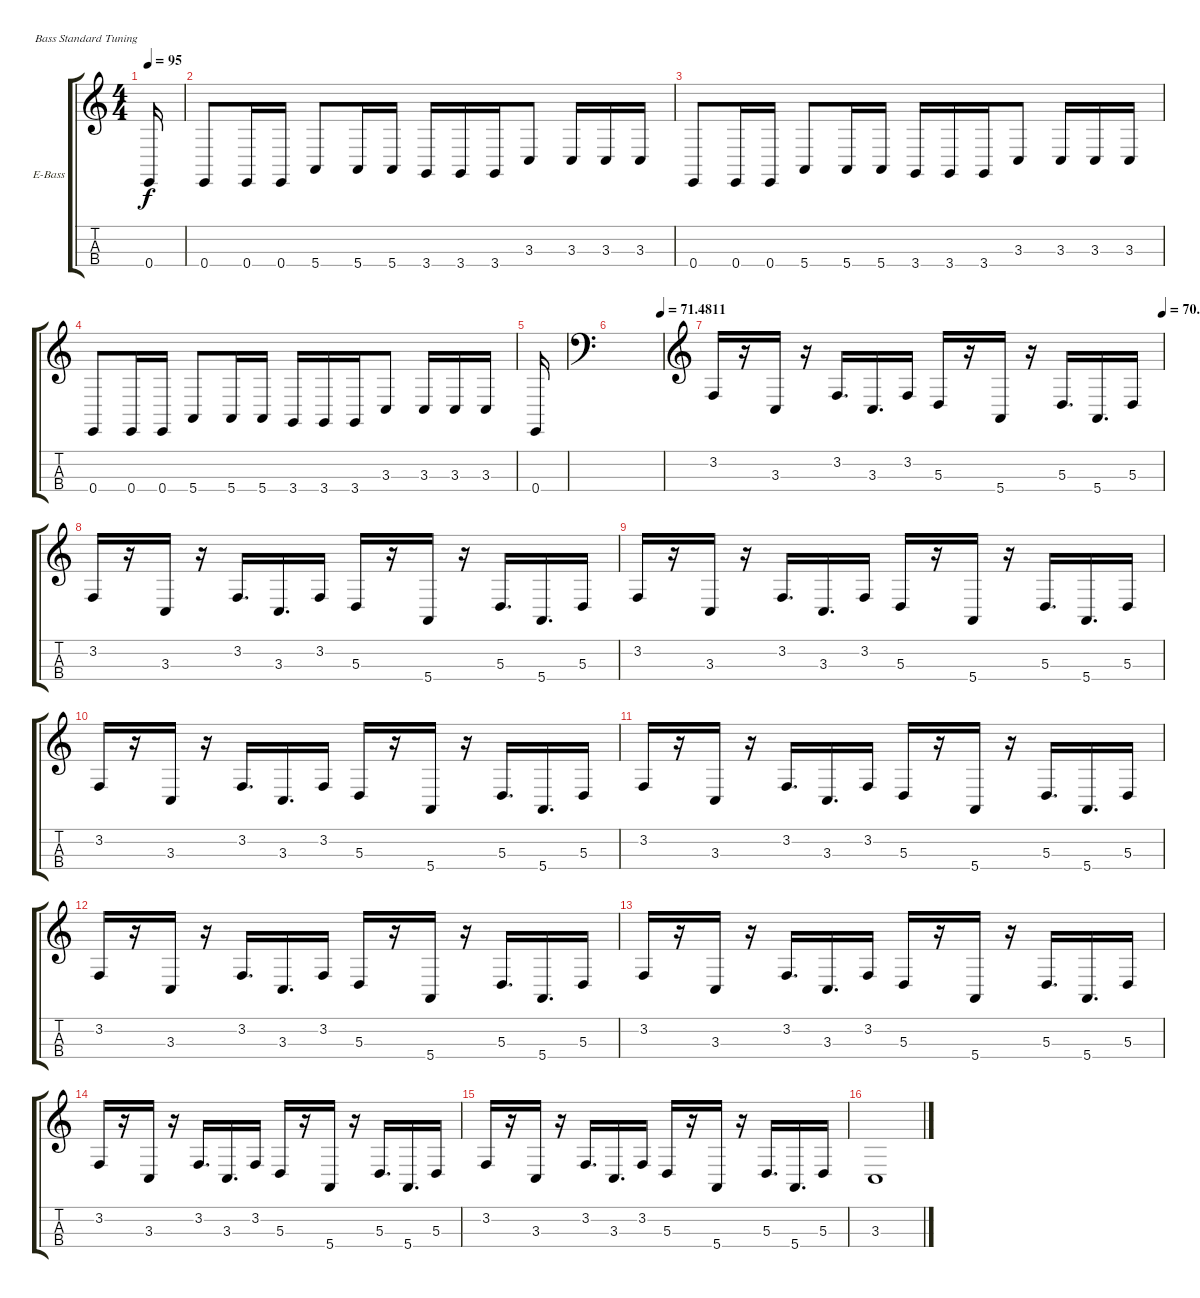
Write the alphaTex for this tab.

\bracketExtendMode groupsimilarinstruments
\firstSystemTrackNameOrientation horizontal
\otherSystemsTrackNameOrientation horizontal
\track ("Electric Bass" "E-Bass") {instrument electricbassfinger}
\staff {score tabs}
\tuning (G2 D2 A1 E1)
\ts (4 4)
\tempo 95
\clef g2
\ks c
0.4.16{dy f} |
0.4.8 0.4.16 0.4.16 5.4.8 5.4.16 5.4.16 3.4.16 3.4.16 3.4.16 3.3.8 3.3.16 3.3.16 3.3.16 |
0.4.8 0.4.16 0.4.16 5.4.8 5.4.16 5.4.16 3.4.16 3.4.16 3.4.16 3.3.8 3.3.16 3.3.16 3.3.16 |
0.4.8 0.4.16 0.4.16 5.4.8 5.4.16 5.4.16 3.4.16 3.4.16 3.4.16 3.3.8 3.3.16 3.3.16 3.3.16 |
0.4.16 |
\tempo (71.4811 0.96875)
\clef f4
|
\tempo (70.9647 1)
\clef g2
3.2.16 r.16 3.3.16 r.16 3.2.16{d} 3.3.16{d} 3.2.16 5.3.16 r.16 5.4.16 r.16 5.3.16{d} 5.4.16{d} 5.3.16 |
3.2.16 r.16 3.3.16 r.16 3.2.16{d} 3.3.16{d} 3.2.16 5.3.16 r.16 5.4.16 r.16 5.3.16{d} 5.4.16{d} 5.3.16 |
3.2.16 r.16 3.3.16 r.16 3.2.16{d} 3.3.16{d} 3.2.16 5.3.16 r.16 5.4.16 r.16 5.3.16{d} 5.4.16{d} 5.3.16 |
3.2.16 r.16 3.3.16 r.16 3.2.16{d} 3.3.16{d} 3.2.16 5.3.16 r.16 5.4.16 r.16 5.3.16{d} 5.4.16{d} 5.3.16 |
3.2.16 r.16 3.3.16 r.16 3.2.16{d} 3.3.16{d} 3.2.16 5.3.16 r.16 5.4.16 r.16 5.3.16{d} 5.4.16{d} 5.3.16 |
3.2.16 r.16 3.3.16 r.16 3.2.16{d} 3.3.16{d} 3.2.16 5.3.16 r.16 5.4.16 r.16 5.3.16{d} 5.4.16{d} 5.3.16 |
3.2.16 r.16 3.3.16 r.16 3.2.16{d} 3.3.16{d} 3.2.16 5.3.16 r.16 5.4.16 r.16 5.3.16{d} 5.4.16{d} 5.3.16 |
3.2.16 r.16 3.3.16 r.16 3.2.16{d} 3.3.16{d} 3.2.16 5.3.16 r.16 5.4.16 r.16 5.3.16{d} 5.4.16{d} 5.3.16 |
3.2.16 r.16 3.3.16 r.16 3.2.16{d} 3.3.16{d} 3.2.16 5.3.16 r.16 5.4.16 r.16 5.3.16{d} 5.4.16{d} 5.3.16 |
3.3.1
